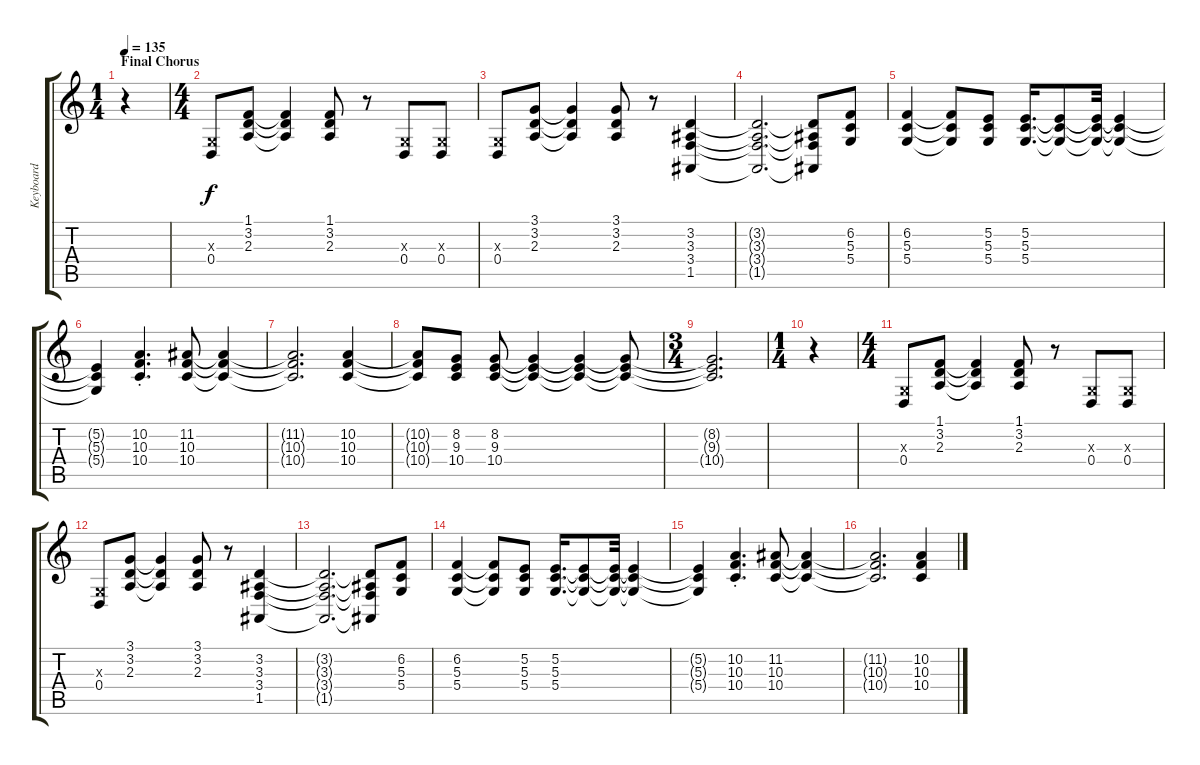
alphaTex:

\track ("Keyboard" "Keyboard") {instrument synthstrings1}
\staff {score tabs}
\tuning (E4 B3 G3 D3 A2 E2) {hide}
\ts (1 4)
\section ("" "Final Chorus")
\tempo 135
\clef g2
\ks c
r.4{dy f} |
\ts (4 4)
(0.3{x} 0.4).8 (1.1 3.2 2.3).8 (1.1{t} 3.2{t} 2.3{t}).4 (1.1 3.2 2.3).8 r.8 (0.3{x} 0.4).8 (0.3{x} 0.4).8 |
(0.3{x} 0.4).8 (3.1 3.2 2.3).8 (3.1{t} 3.2{t} 2.3{t}).4 (3.1 3.2 2.3).8 r.8 (3.2 3.3 3.4 1.5).4 |
(3.2{t} 3.3{t} 3.4{t} 1.5{t}).2{d} (3.2{t} 3.3{t} 3.4{t} 1.5{t}).8 (6.2 5.3 5.4).8 |
(6.2 5.3 5.4).4 (6.2{t} 5.3{t} 5.4{t}).8 (5.2 5.3 5.4).8 (5.2 5.3 5.4).16{d} (5.2{t} 5.3{t} 5.4{t}).8 (5.2{t} 5.3{t} 5.4{t}).32 (5.2{t} 5.3{t} 5.4{t}).4 |
(5.2{t} 5.3{t} 5.4{t}).4 (10.2{st} 10.3{st} 10.4{st}).4{d} (11.2 10.3 10.4).8 (11.2{t} 10.3{t} 10.4{t}).4 |
(11.2{t} 10.3{t} 10.4{t}).2{d} (10.2 10.3 10.4).4 |
(10.2{t} 10.3{t} 10.4{t}).8 (8.2 9.3 10.4).8 (8.2 9.3 10.4).8 (8.2{t} 9.3{t} 10.4{t}).4 (8.2{t} 9.3{t} 10.4{t}).4 (8.2{t} 9.3{t} 10.4{t}).8 |
\ts (3 4)
(8.2{t} 9.3{t} 10.4{t}).2{d} |
\ts (1 4)
r.4 |
\ts (4 4)
(0.3{x} 0.4).8 (1.1 3.2 2.3).8 (1.1{t} 3.2{t} 2.3{t}).4 (1.1 3.2 2.3).8 r.8 (0.3{x} 0.4).8 (0.3{x} 0.4).8 |
(0.3{x} 0.4).8 (3.1 3.2 2.3).8 (3.1{t} 3.2{t} 2.3{t}).4 (3.1 3.2 2.3).8 r.8 (3.2 3.3 3.4 1.5).4 |
(3.2{t} 3.3{t} 3.4{t} 1.5{t}).2{d} (3.2{t} 3.3{t} 3.4{t} 1.5{t}).8 (6.2 5.3 5.4).8 |
(6.2 5.3 5.4).4 (6.2{t} 5.3{t} 5.4{t}).8 (5.2 5.3 5.4).8 (5.2 5.3 5.4).16{d} (5.2{t} 5.3{t} 5.4{t}).8 (5.2{t} 5.3{t} 5.4{t}).32 (5.2{t} 5.3{t} 5.4{t}).4 |
(5.2{t} 5.3{t} 5.4{t}).4 (10.2{st} 10.3{st} 10.4{st}).4{d} (11.2 10.3 10.4).8 (11.2{t} 10.3{t} 10.4{t}).4 |
(11.2{t} 10.3{t} 10.4{t}).2{d} (10.2 10.3 10.4).4
